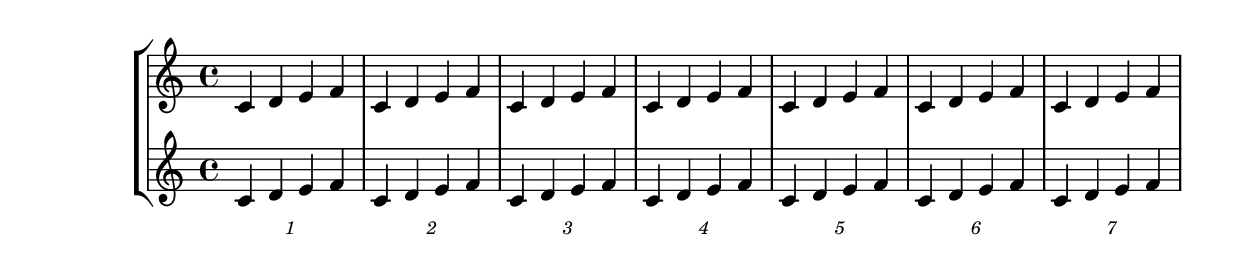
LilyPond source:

% DO NOT EDIT this file manually; it is automatically
% generated from Documentation/snippets/new
% Make any changes in Documentation/snippets/new/
% and then run scripts/auxiliar/makelsr.py
%
% This file is in the public domain.
%% Note: this file works from version 2.17.7
\version "2.18.0"

\header {
  lsrtags = "contexts-and-engravers, repeats, staff-notation"

  texidoc = "
Scores of large ensemble works often have bar numbers placed beneath the
system, centered horizontally on the measure's extent.  This snippet shows
how the @code{Measure_counter_engraver} may be used to simulate this
notational practice.  Here, the engraver has been added to a @code{Dynamics}
context.

"

  doctitle = "Centered measure numbers"
} % begin verbatim


\layout {
  \context {
    \Dynamics
    \consists #Measure_counter_engraver
    \override MeasureCounter.direction = #DOWN
    \override MeasureCounter.font-encoding = #'latin1
    \override MeasureCounter.font-shape = #'italic
    % to control the distance of the Dynamics context from the staff:
    \override VerticalAxisGroup.nonstaff-relatedstaff-spacing.padding = #2
  }
  \context {
    \Score
    \remove "Bar_number_engraver"
  }
}

pattern = \repeat unfold 7 { c'4 d' e' f' }

\new StaffGroup <<
  \new Staff {
    \pattern
  }
  \new Staff {
    \pattern
  }
  \new Dynamics {
    \startMeasureCount
    s1*7
    \stopMeasureCount
  }
>>
